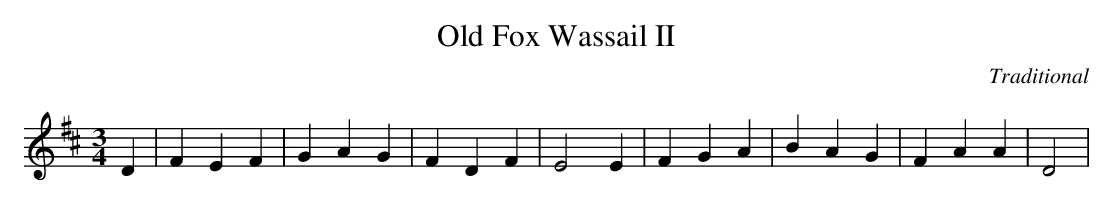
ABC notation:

X:1
T:Old Fox Wassail II
M:3/4
L:1/4
C:Traditional
K:D
D|FEF|GAG|FDF|E2E|FGA|BAG|FAA|D2|
